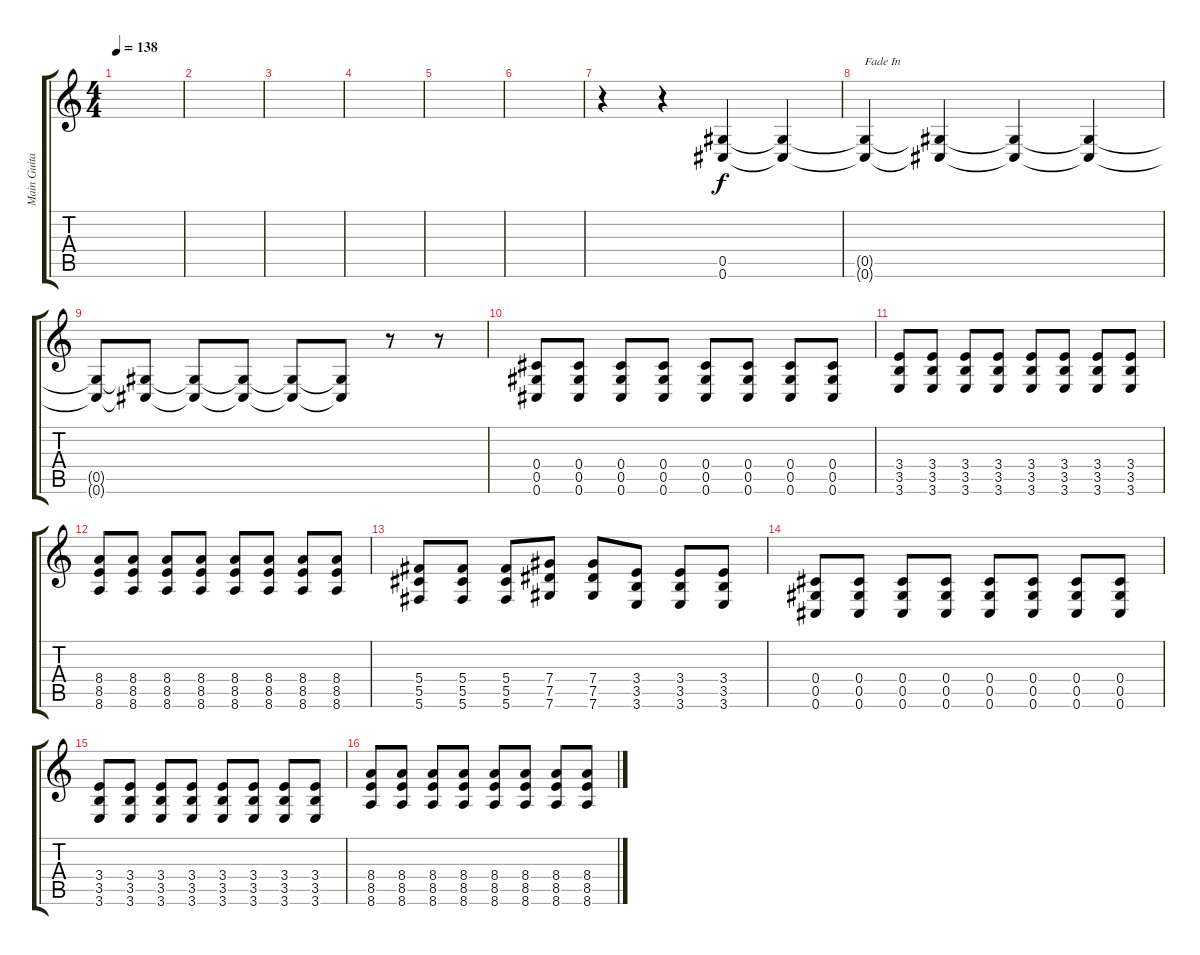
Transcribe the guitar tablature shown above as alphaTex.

\track ("Main Guitar (Brad Delson)" "Main Guita") {instrument distortionguitar}
\staff {score tabs}
\tuning (Eb4 Bb3 Gb3 Db3 Ab2 Db2) {hide}
\ts (4 4)
\tempo 138
\clef g2
\ks c
|
|
|
|
|
|
r.4 r.4 (0.5 0.6).4{volume 0} (0.5{t} 0.6{t}).4{volume 1} |
(0.5{t} 0.6{t}).4{txt "Fade In" volume 2} (0.5{t} 0.6{t}).4{volume 3} (0.5{t} 0.6{t}).4{volume 4} (0.5{t} 0.6{t}).4{volume 5} |
(0.5{t} 0.6{t}).8{volume 5} (0.5{t} 0.6{t}).8{volume 6} (0.5{t} 0.6{t}).8{volume 7} (0.5{t} 0.6{t}).8{volume 8} (0.5{t} 0.6{t}).8{volume 9} (0.5{t} 0.6{t}).8 r.8 r.8 |
(0.4 0.5 0.6).8{volume 14} (0.4 0.5 0.6).8 (0.4 0.5 0.6).8 (0.4 0.5 0.6).8 (0.4 0.5 0.6).8 (0.4 0.5 0.6).8 (0.4 0.5 0.6).8 (0.4 0.5 0.6).8 |
(3.4 3.5 3.6).8 (3.4 3.5 3.6).8 (3.4 3.5 3.6).8 (3.4 3.5 3.6).8 (3.4 3.5 3.6).8 (3.4 3.5 3.6).8 (3.4 3.5 3.6).8 (3.4 3.5 3.6).8 |
(8.4 8.5 8.6).8 (8.4 8.5 8.6).8 (8.4 8.5 8.6).8 (8.4 8.5 8.6).8 (8.4 8.5 8.6).8 (8.4 8.5 8.6).8 (8.4 8.5 8.6).8 (8.4 8.5 8.6).8 |
(5.4 5.5 5.6).8 (5.4 5.5 5.6).8 (5.4 5.5 5.6).8 (7.4 7.5 7.6).8 (7.4 7.5 7.6).8 (3.4 3.5 3.6).8 (3.4 3.5 3.6).8 (3.4 3.5 3.6).8 |
(0.4 0.5 0.6).8 (0.4 0.5 0.6).8 (0.4 0.5 0.6).8 (0.4 0.5 0.6).8 (0.4 0.5 0.6).8 (0.4 0.5 0.6).8 (0.4 0.5 0.6).8 (0.4 0.5 0.6).8 |
(3.4 3.5 3.6).8 (3.4 3.5 3.6).8 (3.4 3.5 3.6).8 (3.4 3.5 3.6).8 (3.4 3.5 3.6).8 (3.4 3.5 3.6).8 (3.4 3.5 3.6).8 (3.4 3.5 3.6).8 |
(8.4 8.5 8.6).8 (8.4 8.5 8.6).8 (8.4 8.5 8.6).8 (8.4 8.5 8.6).8 (8.4 8.5 8.6).8 (8.4 8.5 8.6).8 (8.4 8.5 8.6).8 (8.4 8.5 8.6).8
